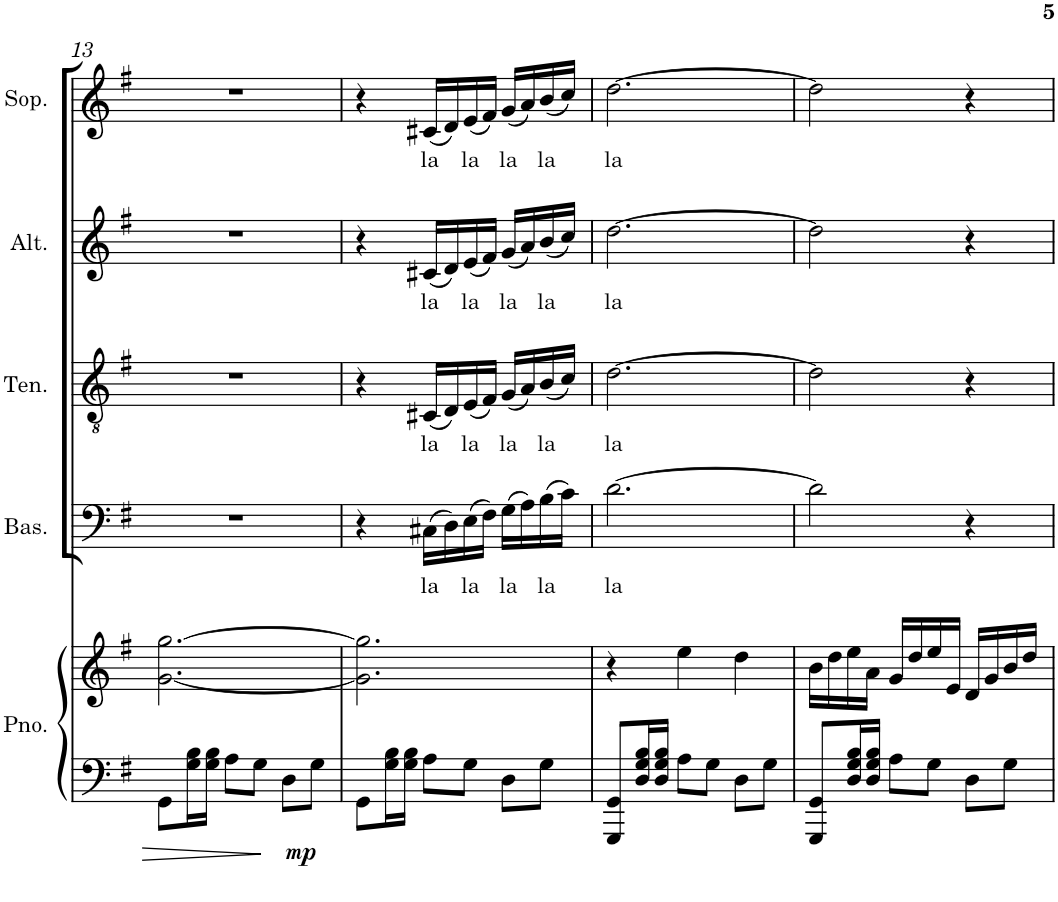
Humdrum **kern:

**kern	**kern	**dynam	**kern	**text	**kern	**text	**kern	**text	**kern	**text
*part5	*part5	*part5	*part4	*part4	*part3	*part3	*part2	*part2	*part1	*part1
*staff6	*staff5	*staff5/6	*staff4	*staff4	*staff3	*staff3	*staff2	*staff2	*staff1	*staff1
*I"Piano	*	*	*I"Bass	*	*I"Tenor	*	*I"Alto	*	*I"Soprano	*
*I'Pno.	*	*	*I'Bas.	*	*I'Ten.	*	*I'Alt.	*	*I'Sop.	*
!!LO:PB:g=z
*clefF4	*clefG2	*	*clefF4	*	*clefGv2	*	*clefG2	*	*clefG2	*
*k[f#]	*k[f#]	*	*k[f#]	*	*k[f#]	*	*k[f#]	*	*k[f#]	*
*G:	*G:	*	*G:	*	*G:	*	*G:	*	*G:	*
*M3/4	*M3/4	*	*M3/4	*	*M3/4	*	*M3/4	*	*M3/4	*
=13	=13	=13	=13	=13	=13	=13	=13	=13	=13	=13
8GG\L	[2.g\ [2.gg\	.	2.r	.	2.r	.	2.r	.	2.r	.
16G\ 16B\L	.	.	.	.	.	.	.	.	.	.
16G\ 16B\JJ	.	.	.	.	.	.	.	.	.	.
8A\L	.	.	.	.	.	.	.	.	.	.
8G\J	.	.	.	.	.	.	.	.	.	.
!	!	!LO:DY:b=2	!	!	!	!	!	!	!	!
8D\L	.	mp	.	.	.	.	.	.	.	.
8G\J	.	.	.	.	.	.	.	.	.	.
=14	=14	=14	=14	=14	=14	=14	=14	=14	=14	=14
8GG\L	2.g\] 2.gg\]	.	4r	.	4r	.	4r	.	4r	.
16G\ 16B\L	.	.	.	.	.	.	.	.	.	.
16G\ 16B\JJ	.	.	.	.	.	.	.	.	.	.
!	!	!	!	!LO:LY:b	!	!LO:LY:b	!	!LO:LY:b	!	!LO:LY:b
8A\L	.	.	(16C#X\LL	la	(16C#X/LL	la	(16c#X/LL	la	(16c#X/LL	la
.	.	.	16D\)	.	16D/)	.	16d/)	.	16d/)	.
!	!	!	!	!LO:LY:b	!	!LO:LY:b	!	!LO:LY:b	!	!LO:LY:b
8G\J	.	.	(16E\	la	(16E/	la	(16e/	la	(16e/	la
.	.	.	16F#\JJ)	.	16F#/JJ)	.	16f#/JJ)	.	16f#/JJ)	.
!	!	!	!	!LO:LY:b	!	!LO:LY:b	!	!LO:LY:b	!	!LO:LY:b
8D\L	.	.	(16G\LL	la	(16G/LL	la	(16g/LL	la	(16g/LL	la
.	.	.	16A\)	.	16A/)	.	16a/)	.	16a/)	.
!	!	!	!	!LO:LY:b	!	!LO:LY:b	!	!LO:LY:b	!	!LO:LY:b
8G\J	.	.	(16B\	la	(16B/	la	(16b/	la	(16b/	la
.	.	.	16c\JJ)	.	16c/JJ)	.	16cc/JJ)	.	16cc/JJ)	.
=15	=15	=15	=15	=15	=15	=15	=15	=15	=15	=15
!	!	!	!	!LO:LY:b	!	!LO:LY:b	!	!LO:LY:b	!	!LO:LY:b
8GGG/ 8GG/L	4r	.	[2.d\	la	[2.d\	la	[2.dd\	la	[2.dd\	la
16D/ 16G/ 16B/L	.	.	.	.	.	.	.	.	.	.
16D/ 16G/ 16B/JJ	.	.	.	.	.	.	.	.	.	.
8A\L	4ee\	.	.	.	.	.	.	.	.	.
8G\J	.	.	.	.	.	.	.	.	.	.
8D\L	4dd\	.	.	.	.	.	.	.	.	.
8G\J	.	.	.	.	.	.	.	.	.	.
=16	=16	=16	=16	=16	=16	=16	=16	=16	=16	=16
8GGG/ 8GG/L	16b\LL	.	2d\]	.	2d\]	.	2dd\]	.	2dd\]	.
.	16dd\	.	.	.	.	.	.	.	.	.
16D/ 16G/ 16B/L	16ee\	.	.	.	.	.	.	.	.	.
16D/ 16G/ 16B/JJ	16a\JJ	.	.	.	.	.	.	.	.	.
8A\L	16g/LL	.	.	.	.	.	.	.	.	.
.	16dd/	.	.	.	.	.	.	.	.	.
8G\J	16ee/	.	.	.	.	.	.	.	.	.
.	16e/JJ	.	.	.	.	.	.	.	.	.
8D\L	16d/LL	.	4r	.	4r	.	4r	.	4r	.
.	16g/	.	.	.	.	.	.	.	.	.
8G\J	16b/	.	.	.	.	.	.	.	.	.
.	16dd/JJ	.	.	.	.	.	.	.	.	.
=	=	=	=	=	=	=	=	=	=	=
*-	*-	*-	*-	*-	*-	*-	*-	*-	*-	*-
